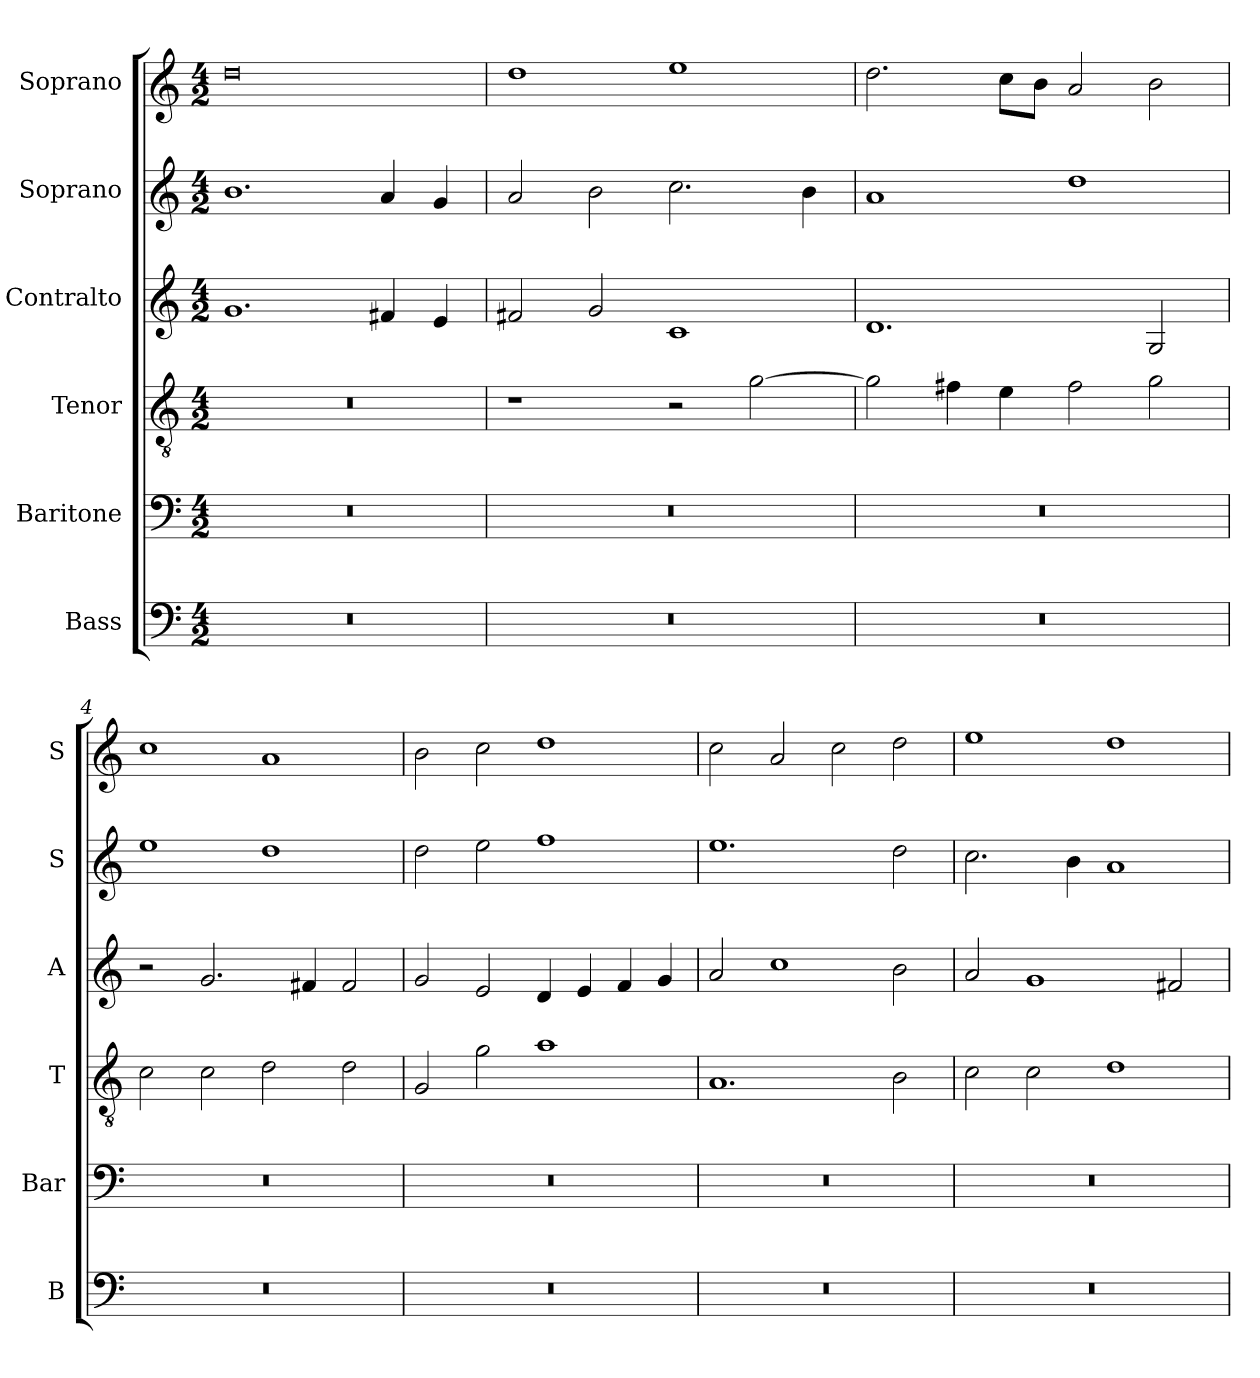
**kern	**kern	**kern	**kern	**kern	**kern
*part6	*part5	*part4	*part3	*part2	*part1
*staff6	*staff5	*staff4	*staff3	*staff2	*staff1
*I"Bass	*I"Baritone	*I"Tenor	*I"Contralto	*I"Soprano	*I"Soprano
*I'B	*I'Bar	*I'T	*I'A	*I'S	*I'S
*clefF4	*clefF4	*clefGv2	*clefG2	*clefG2	*clefG2
*k[]	*k[]	*k[]	*k[]	*k[]	*k[]
*G:mix	*G:mix	*G:mix	*G:mix	*G:mix	*G:mix
*M4/2	*M4/2	*M4/2	*M4/2	*M4/2	*M4/2
=1	=1	=1	=1	=1	=1
0r	0r	0r	1.g	1.b	0dd
.	.	.	4f#X	4a	.
.	.	.	4e	4g	.
=2	=2	=2	=2	=2	=2
0r	0r	1r	2f#X	2a	1dd
.	.	.	2g	2b	.
.	.	2r	1c	2.cc	1ee
.	.	[2g	.	.	.
.	.	.	.	4b	.
=3	=3	=3	=3	=3	=3
0r	0r	2g]	1.d	1a	2.dd
.	.	4f#X	.	.	.
.	.	4e	.	.	8cc\L
.	.	.	.	.	8b\J
.	.	2f#	.	1dd	2a
.	.	2g	2G	.	2b
=4	=4	=4	=4	=4	=4
0r	0r	2c	2r	1ee	1cc
.	.	2c	2.g	.	.
.	.	2d	.	1dd	1a
.	.	.	4f#X	.	.
.	.	2d	2f#	.	.
=5	=5	=5	=5	=5	=5
0r	0r	2G	2g	2dd	2b
.	.	2g	2e	2ee	2cc
.	.	1a	4d	1ff	1dd
.	.	.	4e	.	.
.	.	.	4f	.	.
.	.	.	4g	.	.
=6	=6	=6	=6	=6	=6
0r	0r	1.A	2a	1.ee	2cc
.	.	.	1cc	.	2a
.	.	.	.	.	2cc
.	.	2B	2b	2dd	2dd
=7	=7	=7	=7	=7	=7
0r	0r	2c	2a	2.cc	1ee
.	.	2c	1g	.	.
.	.	.	.	4b	.
.	.	1d	.	1a	1dd
.	.	.	2f#X	.	.
=	=	=	=	=	=
*-	*-	*-	*-	*-	*-
